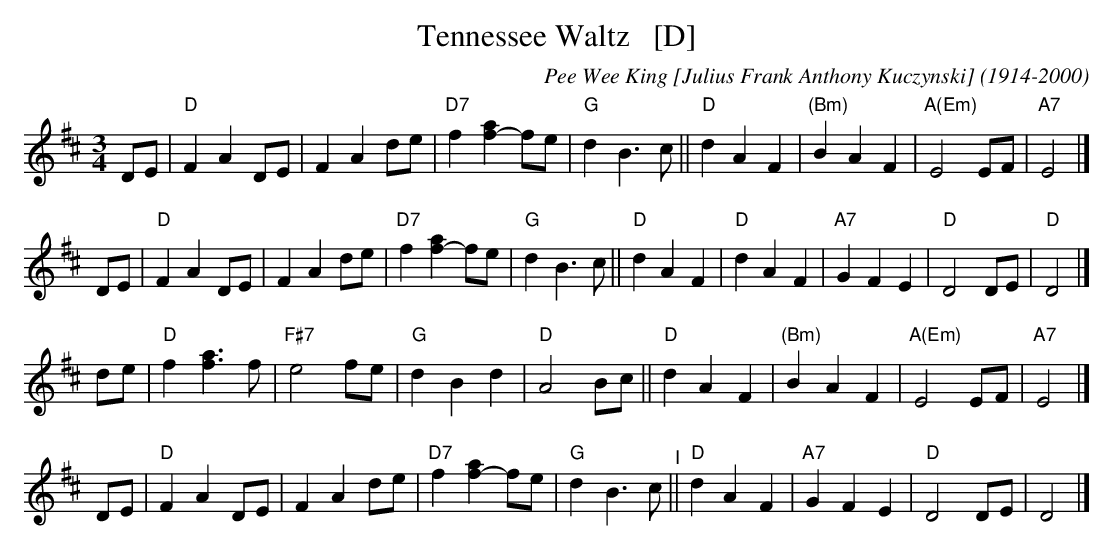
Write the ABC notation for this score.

X:1
T: Tennessee Waltz   [D]
C: Pee Wee King [Julius Frank Anthony Kuczynski] (1914-2000)
M: 3/4
L: 1/8
K: D
DE |\
"D"F2 A2 DE | F2 A2 de | "D7"f2 [a2f2-] fe | "G"d2 B3 c ||\
"D"d2 A2 F2 | "(Bm)"B2 A2 F2 | "A(Em)"E4 EF | "A7"E4 |]
DE |\
"D"F2 A2 DE | F2 A2 de | "D7"f2 [a2f2-] fe | "G"d2 B3 c ||\
"D"d2 A2 F2 | "D"d2 A2 F2 | "A7"G2 F2 E2 | "D"D4 DE | "D"D4 |]
de |\
"D"f2 [a3f3] f | "F#7"e4 fe | "G"d2 B2 d2 | "D"A4 Bc ||\
"D"d2 A2 F2 | "(Bm)"B2 A2 F2 | "A(Em)"E4 EF | "A7"E4 |]
DE |\
"D"F2 A2 DE | F2 A2 de | "D7"f2 [a2f2-] fe | "G"d2 B3 c "^I"||\
"D"d2 A2 F2 | "A7"G2 F2 E2 | "D"D4 DE | D4 |]
